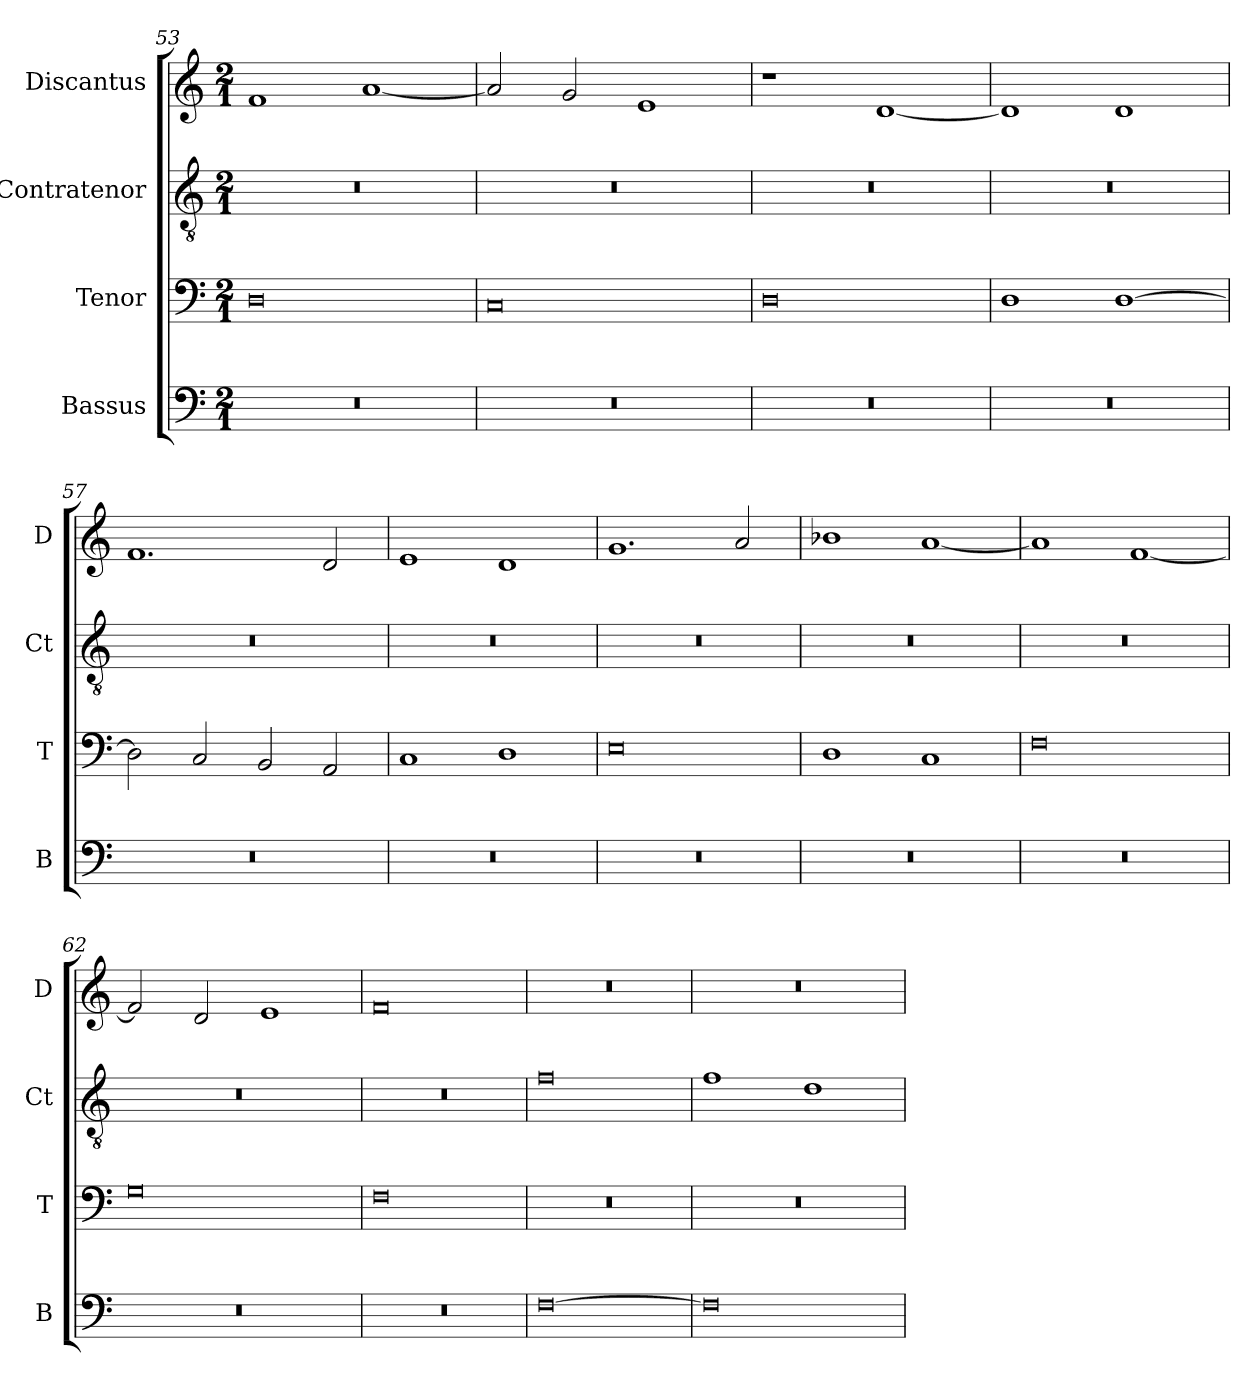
**kern	**kern	**kern	**kern
*part4	*part3	*part2	*part1
*staff4	*staff3	*staff2	*staff1
*I"Bassus	*I"Tenor	*I"Contratenor	*I"Discantus
*I'B	*I'T	*I'Ct	*I'D
*clefF4	*clefF4	*clefGv2	*clefG2
*k[]	*k[]	*k[]	*k[]
*M2/1	*M2/1	*M2/1	*M2/1
=53	=53	=53	=53
0r	0D	0r	1f
.	.	.	[1a
=54	=54	=54	=54
0r	0C	0r	2a/]
.	.	.	2g/
.	.	.	1e
=55	=55	=55	=55
0r	0D	0r	1r
.	.	.	[1d
=56	=56	=56	=56
0r	1D	0r	1d]
.	[1D	.	1d
=57	=57	=57	=57
0r	2D\]	0r	1.f
.	2C/	.	.
.	2BB/	.	.
.	2AA/	.	2d/
=58	=58	=58	=58
0r	1C	0r	1e
.	1D	.	1d
=59	=59	=59	=59
0r	0E	0r	1.g
.	.	.	2a/
=60	=60	=60	=60
0r	1D	0r	1b-X
.	1C	.	[1a
=61	=61	=61	=61
0r	0F	0r	1a]
.	.	.	[1f
=62	=62	=62	=62
0r	0G	0r	2f/]
.	.	.	2d/
.	.	.	1e
=63	=63	=63	=63
0r	0F	0r	0f
=64	=64	=64	=64
[0F	0r	0f	0r
=65	=65	=65	=65
0F]	0r	1f	0r
.	.	1d	.
=	=	=	=
*-	*-	*-	*-
